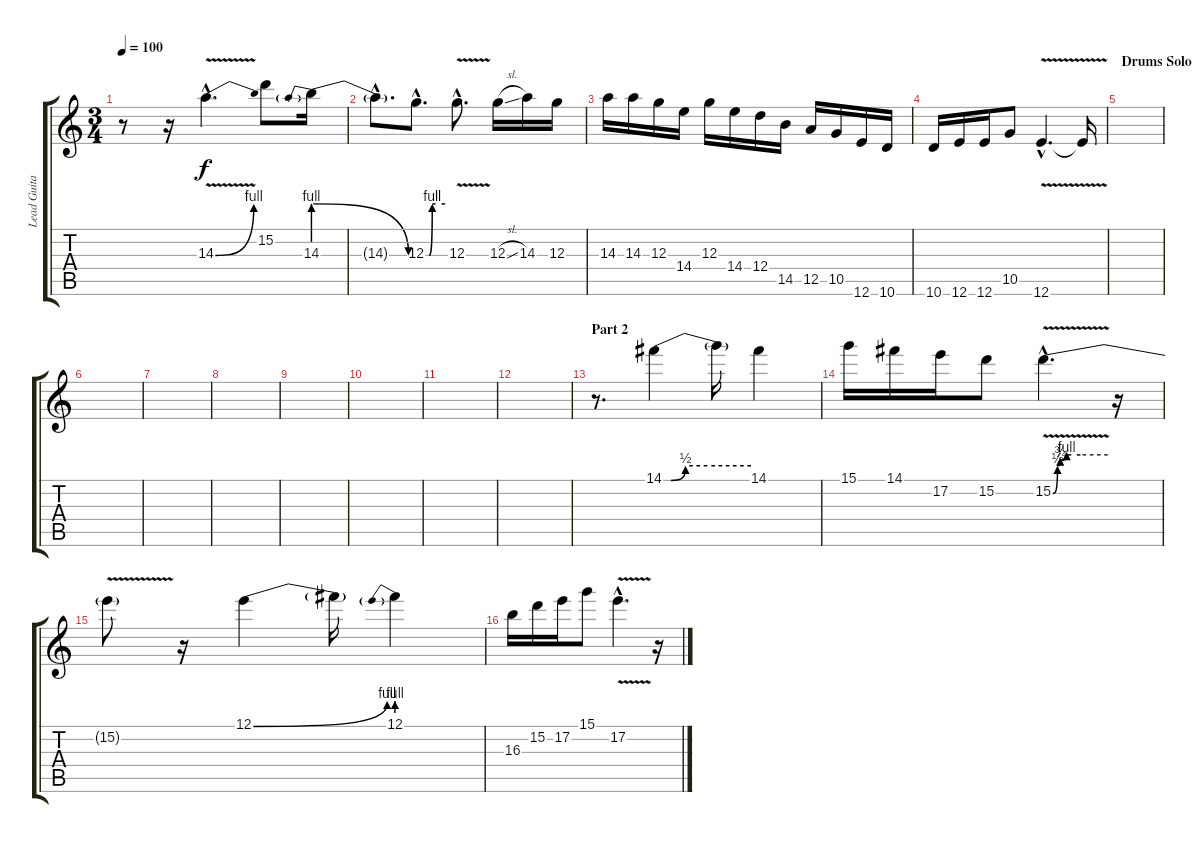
\track ("Lead Guitar" "Lead Guita") {instrument overdrivenguitar}
\staff {score tabs}
\tuning (E4 B3 G3 D3 A2 E2) {hide}
\ts (3 4)
\tempo 100
\clef g2
\ks c
r.8{dy f} r.16 14.3{be (bend 0 0 60 4) v hac}.4{d} 15.2.8 14.3{be (prebendrelease 0 4 60 0)}.16 |
14.3{hac t}.8{d} 12.3{be (custom 0 0 10 0 20 4 30 4 60 4) hac}.8{d} 12.3{v hac}.8{d} 12.3{sl}.16 14.3.16 12.3.16 |
14.3.16 14.3.16 12.3.16 14.4.16 12.3.16 14.4.16 12.4.16 14.5.16 12.5.16 10.5.16 12.6.16 10.6.16 |
10.6.16 12.6.16 12.6.16 10.5.8 12.6{v hac}.4{d} 12.6{t}.16 |
\section ("" "Drums Solo")
|
|
|
|
|
|
|
|
\section ("" "Part 2")
r.8{d} 14.1{be (custom 0 0 5 0 15 2 25 2 30 2 60 2)}.4 14.1{t}.16 14.1.4 |
15.1.16 14.1.16 17.2.16 15.2.8 15.2{be (custom 0 0 5 2 8 3 15 4 20 4 30 4 60 4) v hac}.4{d} r.16 |
15.2{t}.8 r.16 12.1{be (bend 0 0 60 4)}.4 12.1{t}.16 12.1{be (prebend 0 4 60 4)}.4 |
16.3.16 15.2.16 17.2.16 15.1.8 17.2{v hac}.4{d} r.16
